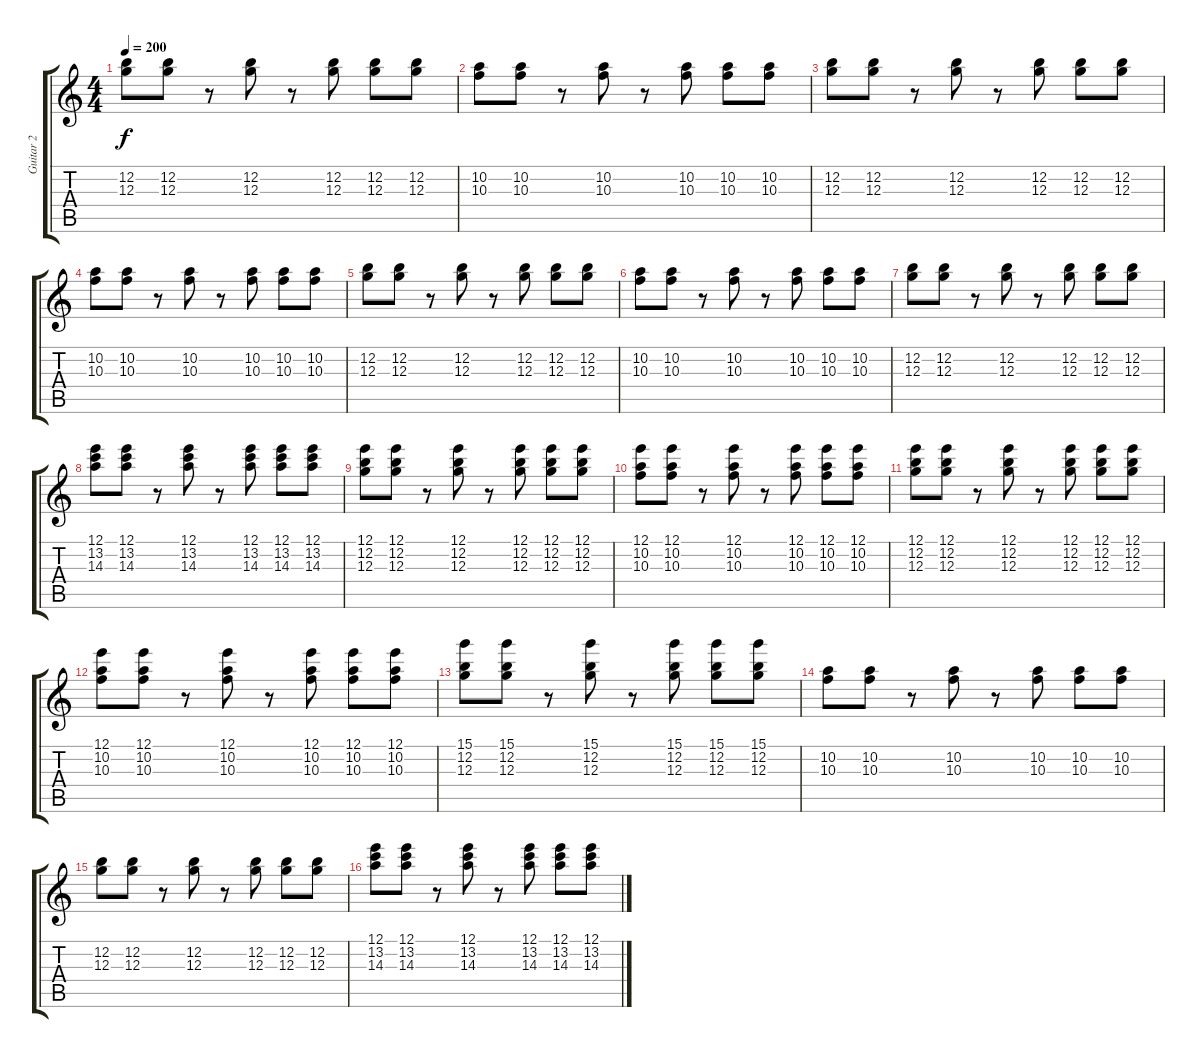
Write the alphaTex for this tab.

\track ("Guitar 2" "Guitar 2") {instrument overdrivenguitar}
\staff {score tabs}
\tuning (E4 B3 G3 D3 A2 E2) {hide}
\ts (4 4)
\tempo 200
\clef g2
\ks c
(12.2 12.3).8{dy f} (12.2 12.3).8 r.8 (12.2 12.3).8 r.8 (12.2 12.3).8 (12.2 12.3).8 (12.2 12.3).8 |
(10.2 10.3).8 (10.2 10.3).8 r.8 (10.2 10.3).8 r.8 (10.2 10.3).8 (10.2 10.3).8 (10.2 10.3).8 |
(12.2 12.3).8 (12.2 12.3).8 r.8 (12.2 12.3).8 r.8 (12.2 12.3).8 (12.2 12.3).8 (12.2 12.3).8 |
(10.2 10.3).8 (10.2 10.3).8 r.8 (10.2 10.3).8 r.8 (10.2 10.3).8 (10.2 10.3).8 (10.2 10.3).8 |
(12.2 12.3).8 (12.2 12.3).8 r.8 (12.2 12.3).8 r.8 (12.2 12.3).8 (12.2 12.3).8 (12.2 12.3).8 |
(10.2 10.3).8 (10.2 10.3).8 r.8 (10.2 10.3).8 r.8 (10.2 10.3).8 (10.2 10.3).8 (10.2 10.3).8 |
(12.2 12.3).8 (12.2 12.3).8 r.8 (12.2 12.3).8 r.8 (12.2 12.3).8 (12.2 12.3).8 (12.2 12.3).8 |
(12.1 13.2 14.3).8 (12.1 13.2 14.3).8 r.8 (12.1 13.2 14.3).8 r.8 (12.1 13.2 14.3).8 (12.1 13.2 14.3).8 (12.1 13.2 14.3).8 |
(12.1 12.2 12.3).8 (12.1 12.2 12.3).8 r.8 (12.1 12.2 12.3).8 r.8 (12.1 12.2 12.3).8 (12.1 12.2 12.3).8 (12.1 12.2 12.3).8 |
(12.1 10.2 10.3).8 (12.1 10.2 10.3).8 r.8 (12.1 10.2 10.3).8 r.8 (12.1 10.2 10.3).8 (12.1 10.2 10.3).8 (12.1 10.2 10.3).8 |
(12.1 12.2 12.3).8 (12.1 12.2 12.3).8 r.8 (12.1 12.2 12.3).8 r.8 (12.1 12.2 12.3).8 (12.1 12.2 12.3).8 (12.1 12.2 12.3).8 |
(12.1 10.2 10.3).8 (12.1 10.2 10.3).8 r.8 (12.1 10.2 10.3).8 r.8 (12.1 10.2 10.3).8 (12.1 10.2 10.3).8 (12.1 10.2 10.3).8 |
(15.1 12.2 12.3).8 (15.1 12.2 12.3).8 r.8 (15.1 12.2 12.3).8 r.8 (15.1 12.2 12.3).8 (15.1 12.2 12.3).8 (15.1 12.2 12.3).8 |
(10.2 10.3).8 (10.2 10.3).8 r.8 (10.2 10.3).8 r.8 (10.2 10.3).8 (10.2 10.3).8 (10.2 10.3).8 |
(12.2 12.3).8 (12.2 12.3).8 r.8 (12.2 12.3).8 r.8 (12.2 12.3).8 (12.2 12.3).8 (12.2 12.3).8 |
(12.1 13.2 14.3).8 (12.1 13.2 14.3).8 r.8 (12.1 13.2 14.3).8 r.8 (12.1 13.2 14.3).8 (12.1 13.2 14.3).8 (12.1 13.2 14.3).8
